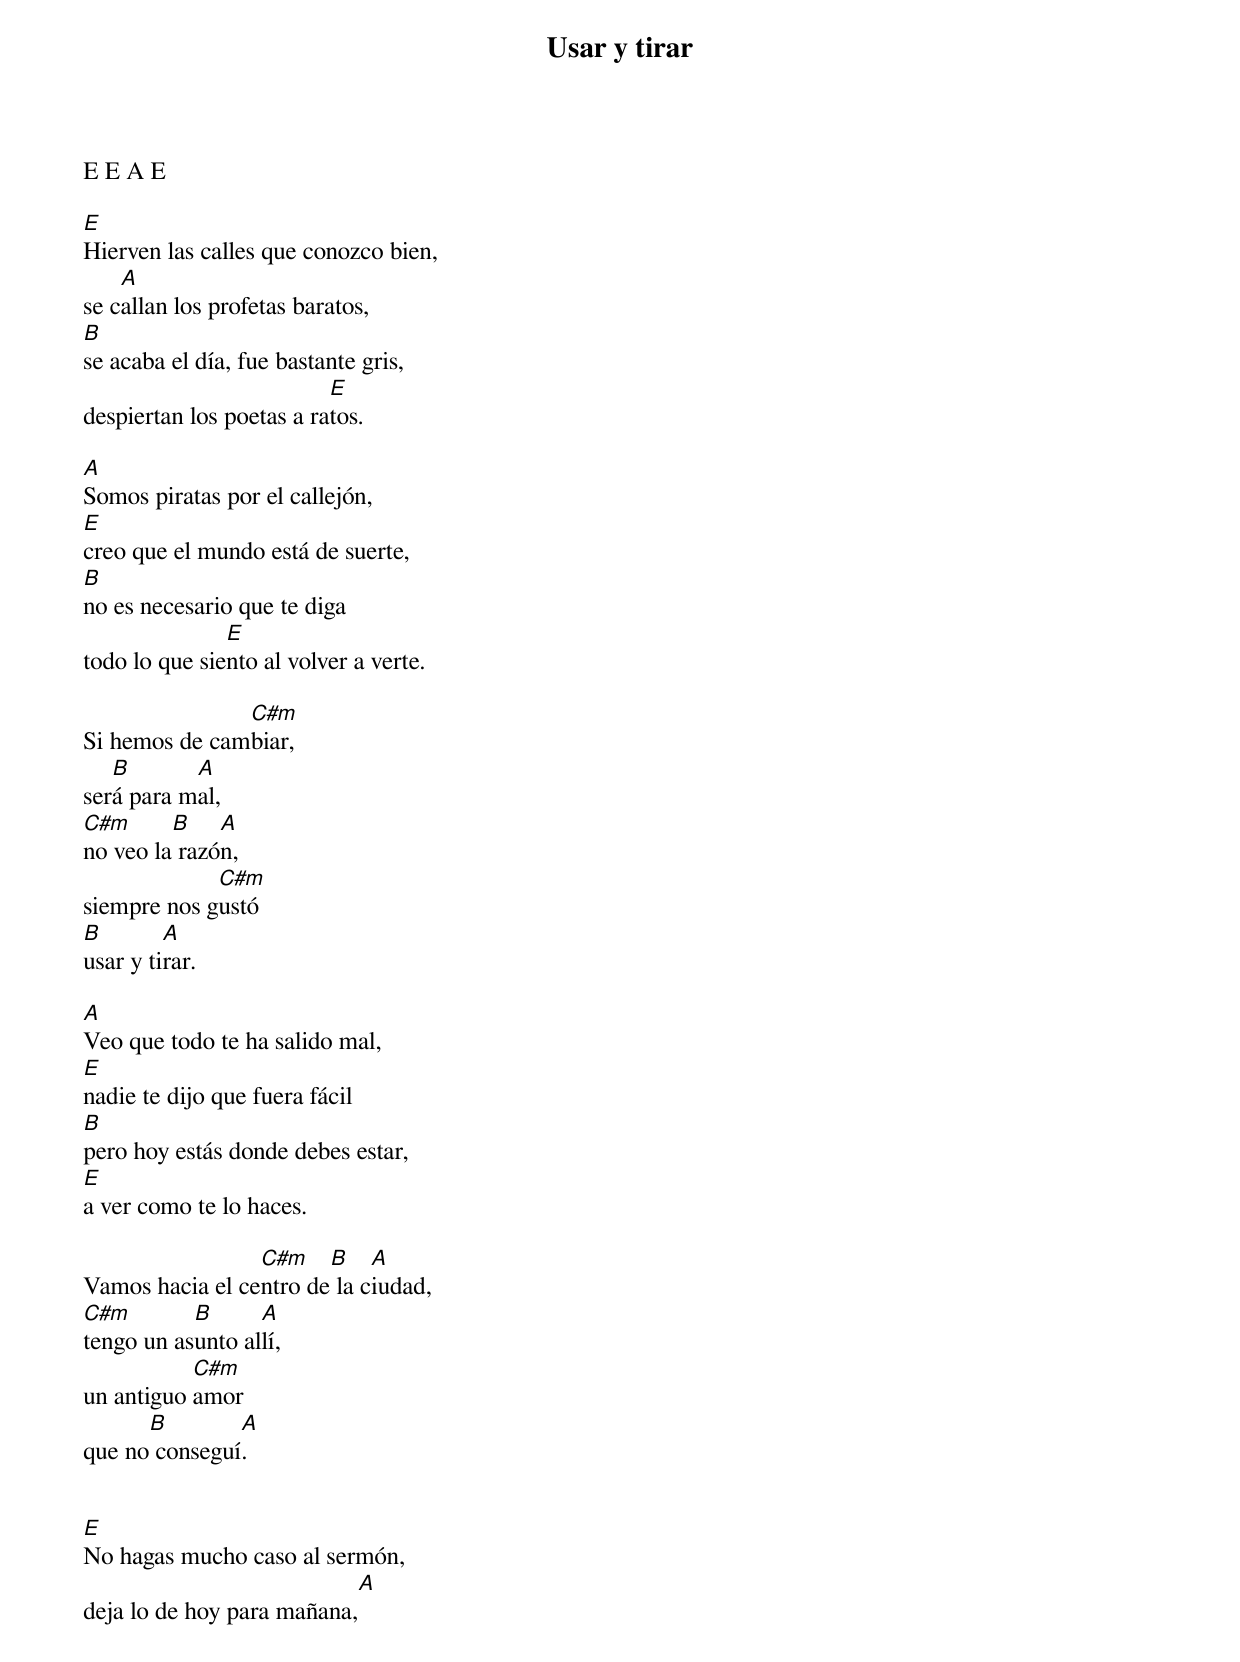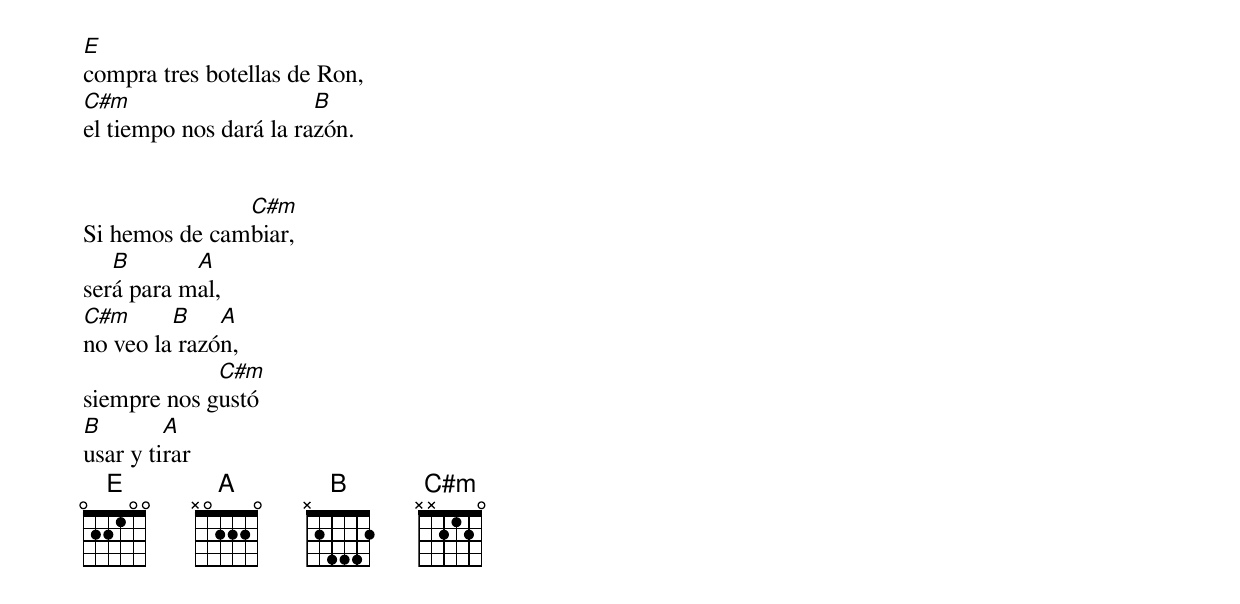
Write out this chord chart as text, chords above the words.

Usar y tirar


E E A E

E
Hierven las calles que conozco bien,
    A
se callan los profetas baratos,
B
se acaba el día, fue bastante gris,
                          E
despiertan los poetas a ratos.

A
Somos piratas por el callejón,
E
creo que el mundo está de suerte,
B
no es necesario que te diga
               E
todo lo que siento al volver a verte.

               C#m
Si hemos de cambiar,
   B       A
será para mal,
C#m      B    A
no veo la razón,
             C#m
siempre nos gustó
B        A
usar y tirar.

A
Veo que todo te ha salido mal,
E
nadie te dijo que fuera fácil
B
pero hoy estás donde debes estar,
E
a ver como te lo haces.

                 C#m    B    A
Vamos hacia el centro de la ciudad,
C#m        B      A
tengo un asunto allí,
           C#m
un antiguo amor
      B        A
que no conseguí.


E
No hagas mucho caso al sermón,
                           A
deja lo de hoy para mañana,
E
compra tres botellas de Ron,
C#m                     B
el tiempo nos dará la razón.


               C#m
Si hemos de cambiar,
   B       A
será para mal,
C#m      B    A
no veo la razón,
             C#m
siempre nos gustó
B        A
usar y tirar
